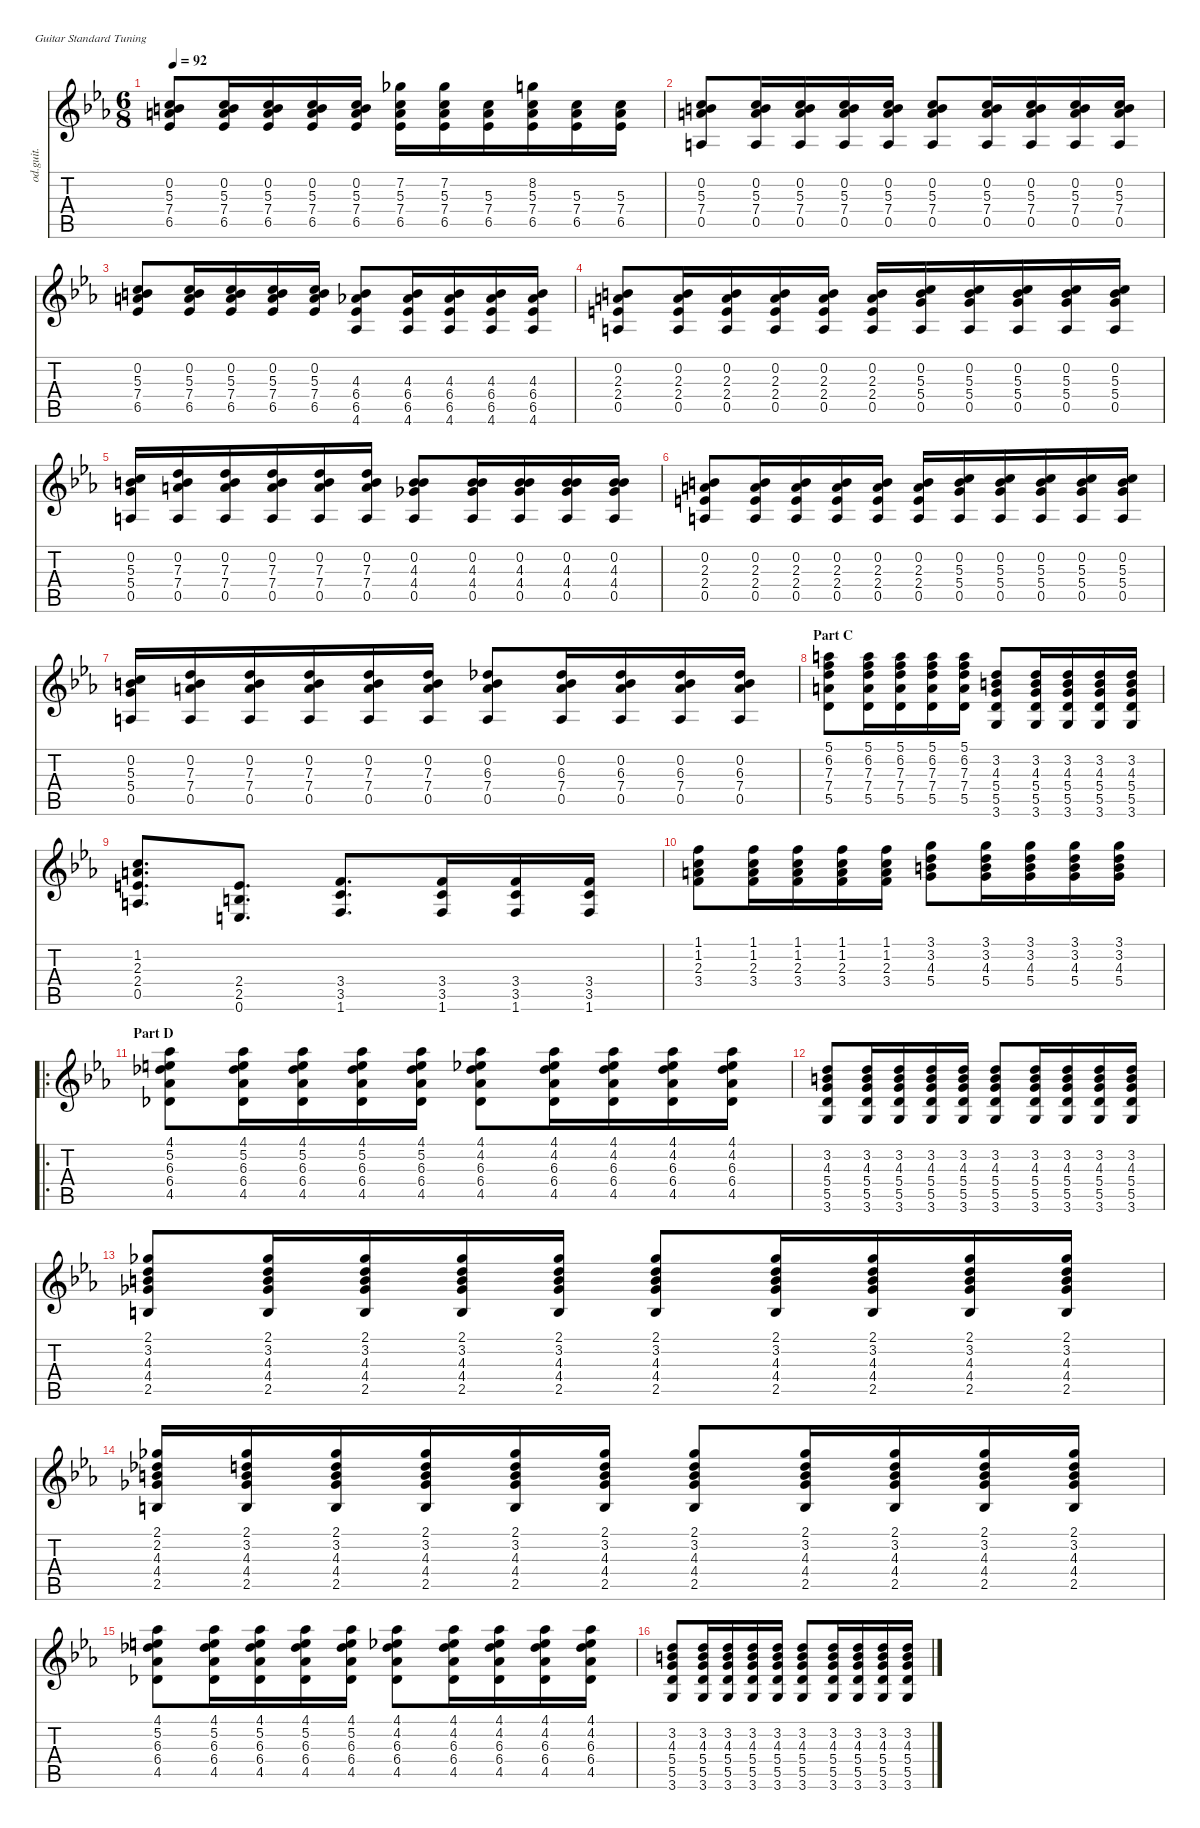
\defaultSystemsLayout 4
\hideDynamics
\bracketExtendMode nobrackets
\track ("Guitar - Mikael Åkerfeldt" "od.guit.") {instrument overdrivenguitar}
\staff {score tabs}
\tuning (E4 B3 G3 D3 A2 E2)
\ts (6 8)
\tempo 92
\clef g2
\ks cminor
(0.2{acc forcenatural} 5.3{acc forcenatural} 7.4{acc forcenatural} 6.5{acc b}).8{dy f} (0.2{acc forcenatural} 5.3{acc forcenatural} 7.4{acc forcenatural} 6.5{acc b}).16 (0.2{acc forcenatural} 5.3{acc forcenatural} 7.4{acc forcenatural} 6.5{acc b}).16 (0.2{acc forcenatural} 5.3{acc forcenatural} 7.4{acc forcenatural} 6.5{acc b}).16 (0.2{acc forcenatural} 5.3{acc forcenatural} 7.4{acc forcenatural} 6.5{acc b}).16 (7.2{acc b} 5.3{acc forcenatural} 7.4{acc forcenatural} 6.5{acc b}).16 (7.2{acc b} 5.3{acc forcenatural} 7.4{acc forcenatural} 6.5{acc b}).16 (5.3{acc forcenatural} 7.4{acc forcenatural} 6.5{acc b}).16 (8.2{acc forcenatural} 5.3{acc forcenatural} 7.4{acc forcenatural} 6.5{acc b}).16 (5.3{acc forcenatural} 7.4{acc forcenatural} 6.5{acc b}).16 (5.3{acc forcenatural} 7.4{acc forcenatural} 6.5{acc b}).16 |
(0.2{acc forcenatural} 5.3{acc forcenatural} 7.4{acc forcenatural} 0.5{acc forcenatural}).8 (0.2{acc forcenatural} 5.3{acc forcenatural} 7.4{acc forcenatural} 0.5{acc forcenatural}).16 (0.2{acc forcenatural} 5.3{acc forcenatural} 7.4{acc forcenatural} 0.5{acc forcenatural}).16 (0.2{acc forcenatural} 5.3{acc forcenatural} 7.4{acc forcenatural} 0.5{acc forcenatural}).16 (0.2{acc forcenatural} 5.3{acc forcenatural} 7.4{acc forcenatural} 0.5{acc forcenatural}).16 (0.2{acc forcenatural} 5.3{acc forcenatural} 7.4{acc forcenatural} 0.5{acc forcenatural}).8 (0.2{acc forcenatural} 5.3{acc forcenatural} 7.4{acc forcenatural} 0.5{acc forcenatural}).16 (0.2{acc forcenatural} 5.3{acc forcenatural} 7.4{acc forcenatural} 0.5{acc forcenatural}).16 (0.2{acc forcenatural} 5.3{acc forcenatural} 7.4{acc forcenatural} 0.5{acc forcenatural}).16 (0.2{acc forcenatural} 5.3{acc forcenatural} 7.4{acc forcenatural} 0.5{acc forcenatural}).16 |
(0.2{acc forcenatural} 5.3{acc forcenatural} 7.4{acc forcenatural} 6.5{acc b}).8 (0.2{acc forcenatural} 5.3{acc forcenatural} 7.4{acc forcenatural} 6.5{acc b}).16 (0.2{acc forcenatural} 5.3{acc forcenatural} 7.4{acc forcenatural} 6.5{acc b}).16 (0.2{acc forcenatural} 5.3{acc forcenatural} 7.4{acc forcenatural} 6.5{acc b}).16 (0.2{acc forcenatural} 5.3{acc forcenatural} 7.4{acc forcenatural} 6.5{acc b}).16 (4.3{acc forcenatural} 6.4{acc b} 6.5{acc b} 4.6{acc b}).8 (4.3{acc forcenatural} 6.4{acc b} 6.5{acc b} 4.6{acc b}).16 (4.3{acc forcenatural} 6.4{acc b} 6.5{acc b} 4.6{acc b}).16 (4.3{acc forcenatural} 6.4{acc b} 6.5{acc b} 4.6{acc b}).16 (4.3{acc forcenatural} 6.4{acc b} 6.5{acc b} 4.6{acc b}).16 |
(0.2{acc forcenatural} 2.3{acc forcenatural} 2.4{acc forcenatural} 0.5{acc forcenatural}).8 (0.2{acc forcenatural} 2.3{acc forcenatural} 2.4{acc forcenatural} 0.5{acc forcenatural}).16 (0.2{acc forcenatural} 2.3{acc forcenatural} 2.4{acc forcenatural} 0.5{acc forcenatural}).16 (0.2{acc forcenatural} 2.3{acc forcenatural} 2.4{acc forcenatural} 0.5{acc forcenatural}).16 (0.2{acc forcenatural} 2.3{acc forcenatural} 2.4{acc forcenatural} 0.5{acc forcenatural}).16 (0.2{acc forcenatural} 2.3{acc forcenatural} 2.4{acc forcenatural} 0.5{acc forcenatural}).16 (0.2{acc forcenatural} 5.3{acc forcenatural} 5.4{acc forcenatural} 0.5{acc forcenatural}).16 (0.2{acc forcenatural} 5.3{acc forcenatural} 5.4{acc forcenatural} 0.5{acc forcenatural}).16 (0.2{acc forcenatural} 5.3{acc forcenatural} 5.4{acc forcenatural} 0.5{acc forcenatural}).16 (0.2{acc forcenatural} 5.3{acc forcenatural} 5.4{acc forcenatural} 0.5{acc forcenatural}).16 (0.2{acc forcenatural} 5.3{acc forcenatural} 5.4{acc forcenatural} 0.5{acc forcenatural}).16 |
(0.2{acc forcenatural} 5.3{acc forcenatural} 5.4{acc forcenatural} 0.5{acc forcenatural}).16 (0.2{acc forcenatural} 7.3{acc forcenatural} 7.4{acc forcenatural} 0.5{acc forcenatural}).16 (0.2{acc forcenatural} 7.3{acc forcenatural} 7.4{acc forcenatural} 0.5{acc forcenatural}).16 (0.2{acc forcenatural} 7.3{acc forcenatural} 7.4{acc forcenatural} 0.5{acc forcenatural}).16 (0.2{acc forcenatural} 7.3{acc forcenatural} 7.4{acc forcenatural} 0.5{acc forcenatural}).16 (0.2{acc forcenatural} 7.3{acc forcenatural} 7.4{acc forcenatural} 0.5{acc forcenatural}).16 (0.2{acc forcenatural} 4.3{acc forcenatural} 4.4{acc b} 0.5{acc forcenatural}).8 (0.2{acc forcenatural} 4.3{acc forcenatural} 4.4{acc b} 0.5{acc forcenatural}).16 (0.2{acc forcenatural} 4.3{acc forcenatural} 4.4{acc b} 0.5{acc forcenatural}).16 (0.2{acc forcenatural} 4.3{acc forcenatural} 4.4{acc b} 0.5{acc forcenatural}).16 (0.2{acc forcenatural} 4.3{acc forcenatural} 4.4{acc b} 0.5{acc forcenatural}).16 |
(0.2{acc forcenatural} 2.3{acc forcenatural} 2.4{acc forcenatural} 0.5{acc forcenatural}).8 (0.2{acc forcenatural} 2.3{acc forcenatural} 2.4{acc forcenatural} 0.5{acc forcenatural}).16 (0.2{acc forcenatural} 2.3{acc forcenatural} 2.4{acc forcenatural} 0.5{acc forcenatural}).16 (0.2{acc forcenatural} 2.3{acc forcenatural} 2.4{acc forcenatural} 0.5{acc forcenatural}).16 (0.2{acc forcenatural} 2.3{acc forcenatural} 2.4{acc forcenatural} 0.5{acc forcenatural}).16 (0.2{acc forcenatural} 2.3{acc forcenatural} 2.4{acc forcenatural} 0.5{acc forcenatural}).16 (0.2{acc forcenatural} 5.3{acc forcenatural} 5.4{acc forcenatural} 0.5{acc forcenatural}).16 (0.2{acc forcenatural} 5.3{acc forcenatural} 5.4{acc forcenatural} 0.5{acc forcenatural}).16 (0.2{acc forcenatural} 5.3{acc forcenatural} 5.4{acc forcenatural} 0.5{acc forcenatural}).16 (0.2{acc forcenatural} 5.3{acc forcenatural} 5.4{acc forcenatural} 0.5{acc forcenatural}).16 (0.2{acc forcenatural} 5.3{acc forcenatural} 5.4{acc forcenatural} 0.5{acc forcenatural}).16 |
(0.2{acc forcenatural} 5.3{acc forcenatural} 5.4{acc forcenatural} 0.5{acc forcenatural}).16 (0.2{acc forcenatural} 7.3{acc forcenatural} 7.4{acc forcenatural} 0.5{acc forcenatural}).16 (0.2{acc forcenatural} 7.3{acc forcenatural} 7.4{acc forcenatural} 0.5{acc forcenatural}).16 (0.2{acc forcenatural} 7.3{acc forcenatural} 7.4{acc forcenatural} 0.5{acc forcenatural}).16 (0.2{acc forcenatural} 7.3{acc forcenatural} 7.4{acc forcenatural} 0.5{acc forcenatural}).16 (0.2{acc forcenatural} 7.3{acc forcenatural} 7.4{acc forcenatural} 0.5{acc forcenatural}).16 (0.2{acc forcenatural} 6.3{acc b} 7.4{acc forcenatural} 0.5{acc forcenatural}).8 (0.2{acc forcenatural} 6.3{acc b} 7.4{acc forcenatural} 0.5{acc forcenatural}).16 (0.2{acc forcenatural} 6.3{acc b} 7.4{acc forcenatural} 0.5{acc forcenatural}).16 (0.2{acc forcenatural} 6.3{acc b} 7.4{acc forcenatural} 0.5{acc forcenatural}).16 (0.2{acc forcenatural} 6.3{acc b} 7.4{acc forcenatural} 0.5{acc forcenatural}).16 |
\section ("" "Part C")
(5.1{acc forcenatural} 6.2{acc forcenatural} 7.3{acc forcenatural} 7.4{acc forcenatural} 5.5{acc forcenatural}).8{instrument overdrivenguitar} (5.1{acc forcenatural} 6.2{acc forcenatural} 7.3{acc forcenatural} 7.4{acc forcenatural} 5.5{acc forcenatural}).16 (5.1{acc forcenatural} 6.2{acc forcenatural} 7.3{acc forcenatural} 7.4{acc forcenatural} 5.5{acc forcenatural}).16 (5.1{acc forcenatural} 6.2{acc forcenatural} 7.3{acc forcenatural} 7.4{acc forcenatural} 5.5{acc forcenatural}).16 (5.1{acc forcenatural} 6.2{acc forcenatural} 7.3{acc forcenatural} 7.4{acc forcenatural} 5.5{acc forcenatural}).16 (3.2{acc forcenatural} 4.3{acc forcenatural} 5.4{acc forcenatural} 5.5{acc forcenatural} 3.6{acc forcenatural}).8 (3.2{acc forcenatural} 4.3{acc forcenatural} 5.4{acc forcenatural} 5.5{acc forcenatural} 3.6{acc forcenatural}).16 (3.2{acc forcenatural} 4.3{acc forcenatural} 5.4{acc forcenatural} 5.5{acc forcenatural} 3.6{acc forcenatural}).16 (3.2{acc forcenatural} 4.3{acc forcenatural} 5.4{acc forcenatural} 5.5{acc forcenatural} 3.6{acc forcenatural}).16 (3.2{acc forcenatural} 4.3{acc forcenatural} 5.4{acc forcenatural} 5.5{acc forcenatural} 3.6{acc forcenatural}).16 |
(1.2{acc forcenatural} 2.3{acc forcenatural} 2.4{acc forcenatural} 0.5{acc forcenatural}).8{d} (2.4{acc forcenatural} 2.5{acc forcenatural} 0.6{acc forcenatural}).8{d} (3.4{acc forcenatural} 3.5{acc forcenatural} 1.6{acc forcenatural}).8{d} (3.4{acc forcenatural} 3.5{acc forcenatural} 1.6{acc forcenatural}).16 (3.4{acc forcenatural} 3.5{acc forcenatural} 1.6{acc forcenatural}).16 (3.4{acc forcenatural} 3.5{acc forcenatural} 1.6{acc forcenatural}).16 |
(1.1{acc forcenatural} 1.2{acc forcenatural} 2.3{acc forcenatural} 3.4{acc forcenatural}).8 (1.1{acc forcenatural} 1.2{acc forcenatural} 2.3{acc forcenatural} 3.4{acc forcenatural}).16 (1.1{acc forcenatural} 1.2{acc forcenatural} 2.3{acc forcenatural} 3.4{acc forcenatural}).16 (1.1{acc forcenatural} 1.2{acc forcenatural} 2.3{acc forcenatural} 3.4{acc forcenatural}).16 (1.1{acc forcenatural} 1.2{acc forcenatural} 2.3{acc forcenatural} 3.4{acc forcenatural}).16 (3.1{acc forcenatural} 3.2{acc forcenatural} 4.3{acc forcenatural} 5.4{acc forcenatural}).8 (3.1{acc forcenatural} 3.2{acc forcenatural} 4.3{acc forcenatural} 5.4{acc forcenatural}).16 (3.1{acc forcenatural} 3.2{acc forcenatural} 4.3{acc forcenatural} 5.4{acc forcenatural}).16 (3.1{acc forcenatural} 3.2{acc forcenatural} 4.3{acc forcenatural} 5.4{acc forcenatural}).16 (3.1{acc forcenatural} 3.2{acc forcenatural} 4.3{acc forcenatural} 5.4{acc forcenatural}).16 |
\ro
\section ("" "Part D")
(4.1{acc b} 5.2{acc forcenatural} 6.3{acc b} 6.4{acc b} 4.5{acc b}).8 (4.1{acc b} 5.2{acc forcenatural} 6.3{acc b} 6.4{acc b} 4.5{acc b}).16 (4.1{acc b} 5.2{acc forcenatural} 6.3{acc b} 6.4{acc b} 4.5{acc b}).16 (4.1{acc b} 5.2{acc forcenatural} 6.3{acc b} 6.4{acc b} 4.5{acc b}).16 (4.1{acc b} 5.2{acc forcenatural} 6.3{acc b} 6.4{acc b} 4.5{acc b}).16 (4.1{acc b} 4.2{acc b} 6.3{acc b} 6.4{acc b} 4.5{acc b}).8 (4.1{acc b} 4.2{acc b} 6.3{acc b} 6.4{acc b} 4.5{acc b}).16 (4.1{acc b} 4.2{acc b} 6.3{acc b} 6.4{acc b} 4.5{acc b}).16 (4.1{acc b} 4.2{acc b} 6.3{acc b} 6.4{acc b} 4.5{acc b}).16 (4.1{acc b} 4.2{acc b} 6.3{acc b} 6.4{acc b} 4.5{acc b}).16 |
(3.2{acc forcenatural} 4.3{acc forcenatural} 5.4{acc forcenatural} 5.5{acc forcenatural} 3.6{acc forcenatural}).8 (3.2{acc forcenatural} 4.3{acc forcenatural} 5.4{acc forcenatural} 5.5{acc forcenatural} 3.6{acc forcenatural}).16 (3.2{acc forcenatural} 4.3{acc forcenatural} 5.4{acc forcenatural} 5.5{acc forcenatural} 3.6{acc forcenatural}).16 (3.2{acc forcenatural} 4.3{acc forcenatural} 5.4{acc forcenatural} 5.5{acc forcenatural} 3.6{acc forcenatural}).16 (3.2{acc forcenatural} 4.3{acc forcenatural} 5.4{acc forcenatural} 5.5{acc forcenatural} 3.6{acc forcenatural}).16 (3.2{acc forcenatural} 4.3{acc forcenatural} 5.4{acc forcenatural} 5.5{acc forcenatural} 3.6{acc forcenatural}).8 (3.2{acc forcenatural} 4.3{acc forcenatural} 5.4{acc forcenatural} 5.5{acc forcenatural} 3.6{acc forcenatural}).16 (3.2{acc forcenatural} 4.3{acc forcenatural} 5.4{acc forcenatural} 5.5{acc forcenatural} 3.6{acc forcenatural}).16 (3.2{acc forcenatural} 4.3{acc forcenatural} 5.4{acc forcenatural} 5.5{acc forcenatural} 3.6{acc forcenatural}).16 (3.2{acc forcenatural} 4.3{acc forcenatural} 5.4{acc forcenatural} 5.5{acc forcenatural} 3.6{acc forcenatural}).16 |
(2.1{acc b} 3.2{acc forcenatural} 4.3{acc forcenatural} 4.4{acc b} 2.5{acc forcenatural}).8 (2.1{acc b} 3.2{acc forcenatural} 4.3{acc forcenatural} 4.4{acc b} 2.5{acc forcenatural}).16 (2.1{acc b} 3.2{acc forcenatural} 4.3{acc forcenatural} 4.4{acc b} 2.5{acc forcenatural}).16 (2.1{acc b} 3.2{acc forcenatural} 4.3{acc forcenatural} 4.4{acc b} 2.5{acc forcenatural}).16 (2.1{acc b} 3.2{acc forcenatural} 4.3{acc forcenatural} 4.4{acc b} 2.5{acc forcenatural}).16 (2.1{acc b} 3.2{acc forcenatural} 4.3{acc forcenatural} 4.4{acc b} 2.5{acc forcenatural}).8 (2.1{acc b} 3.2{acc forcenatural} 4.3{acc forcenatural} 4.4{acc b} 2.5{acc forcenatural}).16 (2.1{acc b} 3.2{acc forcenatural} 4.3{acc forcenatural} 4.4{acc b} 2.5{acc forcenatural}).16 (2.1{acc b} 3.2{acc forcenatural} 4.3{acc forcenatural} 4.4{acc b} 2.5{acc forcenatural}).16 (2.1{acc b} 3.2{acc forcenatural} 4.3{acc forcenatural} 4.4{acc b} 2.5{acc forcenatural}).16 |
(2.1{acc b} 2.2{acc b} 4.3{acc forcenatural} 4.4{acc b} 2.5{acc forcenatural}).16 (2.1{acc b} 3.2{acc forcenatural} 4.3{acc forcenatural} 4.4{acc b} 2.5{acc forcenatural}).16 (2.1{acc b} 3.2{acc forcenatural} 4.3{acc forcenatural} 4.4{acc b} 2.5{acc forcenatural}).16 (2.1{acc b} 3.2{acc forcenatural} 4.3{acc forcenatural} 4.4{acc b} 2.5{acc forcenatural}).16 (2.1{acc b} 3.2{acc forcenatural} 4.3{acc forcenatural} 4.4{acc b} 2.5{acc forcenatural}).16 (2.1{acc b} 3.2{acc forcenatural} 4.3{acc forcenatural} 4.4{acc b} 2.5{acc forcenatural}).16 (2.1{acc b} 3.2{acc forcenatural} 4.3{acc forcenatural} 4.4{acc b} 2.5{acc forcenatural}).8 (2.1{acc b} 3.2{acc forcenatural} 4.3{acc forcenatural} 4.4{acc b} 2.5{acc forcenatural}).16 (2.1{acc b} 3.2{acc forcenatural} 4.3{acc forcenatural} 4.4{acc b} 2.5{acc forcenatural}).16 (2.1{acc b} 3.2{acc forcenatural} 4.3{acc forcenatural} 4.4{acc b} 2.5{acc forcenatural}).16 (2.1{acc b} 3.2{acc forcenatural} 4.3{acc forcenatural} 4.4{acc b} 2.5{acc forcenatural}).16 |
(4.1{acc b} 5.2{acc forcenatural} 6.3{acc b} 6.4{acc b} 4.5{acc b}).8 (4.1{acc b} 5.2{acc forcenatural} 6.3{acc b} 6.4{acc b} 4.5{acc b}).16 (4.1{acc b} 5.2{acc forcenatural} 6.3{acc b} 6.4{acc b} 4.5{acc b}).16 (4.1{acc b} 5.2{acc forcenatural} 6.3{acc b} 6.4{acc b} 4.5{acc b}).16 (4.1{acc b} 5.2{acc forcenatural} 6.3{acc b} 6.4{acc b} 4.5{acc b}).16 (4.1{acc b} 4.2{acc b} 6.3{acc b} 6.4{acc b} 4.5{acc b}).8 (4.1{acc b} 4.2{acc b} 6.3{acc b} 6.4{acc b} 4.5{acc b}).16 (4.1{acc b} 4.2{acc b} 6.3{acc b} 6.4{acc b} 4.5{acc b}).16 (4.1{acc b} 4.2{acc b} 6.3{acc b} 6.4{acc b} 4.5{acc b}).16 (4.1{acc b} 4.2{acc b} 6.3{acc b} 6.4{acc b} 4.5{acc b}).16 |
(3.2{acc forcenatural} 4.3{acc forcenatural} 5.4{acc forcenatural} 5.5{acc forcenatural} 3.6{acc forcenatural}).8 (3.2{acc forcenatural} 4.3{acc forcenatural} 5.4{acc forcenatural} 5.5{acc forcenatural} 3.6{acc forcenatural}).16 (3.2{acc forcenatural} 4.3{acc forcenatural} 5.4{acc forcenatural} 5.5{acc forcenatural} 3.6{acc forcenatural}).16 (3.2{acc forcenatural} 4.3{acc forcenatural} 5.4{acc forcenatural} 5.5{acc forcenatural} 3.6{acc forcenatural}).16 (3.2{acc forcenatural} 4.3{acc forcenatural} 5.4{acc forcenatural} 5.5{acc forcenatural} 3.6{acc forcenatural}).16 (3.2{acc forcenatural} 4.3{acc forcenatural} 5.4{acc forcenatural} 5.5{acc forcenatural} 3.6{acc forcenatural}).8 (3.2{acc forcenatural} 4.3{acc forcenatural} 5.4{acc forcenatural} 5.5{acc forcenatural} 3.6{acc forcenatural}).16 (3.2{acc forcenatural} 4.3{acc forcenatural} 5.4{acc forcenatural} 5.5{acc forcenatural} 3.6{acc forcenatural}).16 (3.2{acc forcenatural} 4.3{acc forcenatural} 5.4{acc forcenatural} 5.5{acc forcenatural} 3.6{acc forcenatural}).16 (3.2{acc forcenatural} 4.3{acc forcenatural} 5.4{acc forcenatural} 5.5{acc forcenatural} 3.6{acc forcenatural}).16
